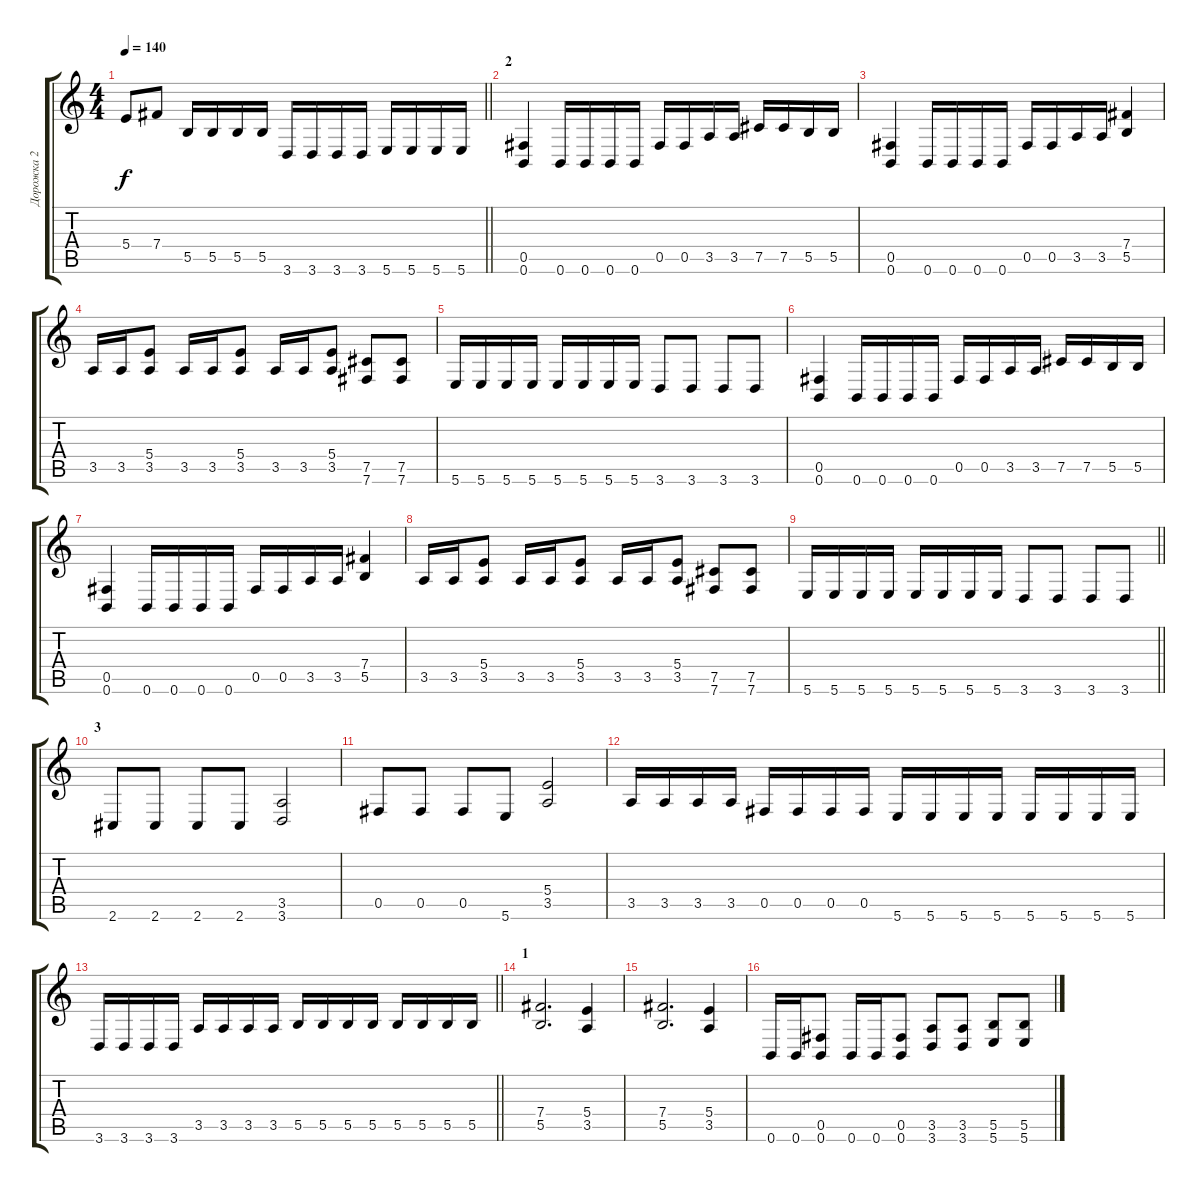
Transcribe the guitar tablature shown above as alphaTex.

\track ("Дорожка 2" "Дорожка 2") {instrument distortionguitar}
\staff {score tabs}
\tuning (Db4 Ab3 E3 B2 Gb2 B1) {hide}
\ts (4 4)
\tempo 140
\clef g2
\barLineRight lightlight
\ks c
5.4.8{dy f} 7.4.8 5.5.16 5.5.16 5.5.16 5.5.16 3.6.16 3.6.16 3.6.16 3.6.16 5.6.16 5.6.16 5.6.16 5.6.16 |
\section ("" "2")
(0.5 0.6).4 0.6.16 0.6.16 0.6.16 0.6.16 0.5.16 0.5.16 3.5.16 3.5.16 7.5.16 7.5.16 5.5.16 5.5.16 |
(0.5 0.6).4 0.6.16 0.6.16 0.6.16 0.6.16 0.5.16 0.5.16 3.5.16 3.5.16 (7.4 5.5).4 |
3.5.16 3.5.16 (5.4 3.5).8 3.5.16 3.5.16 (5.4 3.5).8 3.5.16 3.5.16 (5.4 3.5).8 (7.5 7.6).8 (7.5 7.6).8 |
5.6.16 5.6.16 5.6.16 5.6.16 5.6.16 5.6.16 5.6.16 5.6.16 3.6.8 3.6.8 3.6.8 3.6.8 |
(0.5 0.6).4 0.6.16 0.6.16 0.6.16 0.6.16 0.5.16 0.5.16 3.5.16 3.5.16 7.5.16 7.5.16 5.5.16 5.5.16 |
(0.5 0.6).4 0.6.16 0.6.16 0.6.16 0.6.16 0.5.16 0.5.16 3.5.16 3.5.16 (7.4 5.5).4 |
3.5.16 3.5.16 (5.4 3.5).8 3.5.16 3.5.16 (5.4 3.5).8 3.5.16 3.5.16 (5.4 3.5).8 (7.5 7.6).8 (7.5 7.6).8 |
\barLineRight lightlight
5.6.16 5.6.16 5.6.16 5.6.16 5.6.16 5.6.16 5.6.16 5.6.16 3.6.8 3.6.8 3.6.8 3.6.8 |
\section ("" "3")
2.6.8 2.6.8 2.6.8 2.6.8 (3.5 3.6).2 |
0.5.8 0.5.8 0.5.8 5.6.8 (5.4 3.5).2 |
3.5.16 3.5.16 3.5.16 3.5.16 0.5.16 0.5.16 0.5.16 0.5.16 5.6.16 5.6.16 5.6.16 5.6.16 5.6.16 5.6.16 5.6.16 5.6.16 |
\barLineRight lightlight
3.6.16 3.6.16 3.6.16 3.6.16 3.5.16 3.5.16 3.5.16 3.5.16 5.5.16 5.5.16 5.5.16 5.5.16 5.5.16 5.5.16 5.5.16 5.5.16 |
\section ("" "1")
(7.4 5.5).2{d} (5.4 3.5).4 |
(7.4 5.5).2{d} (5.4 3.5).4 |
0.6.16 0.6.16 (0.5 0.6).8 0.6.16 0.6.16 (0.5 0.6).8 (3.5 3.6).8 (3.5 3.6).8 (5.5 5.6).8 (5.5 5.6).8
